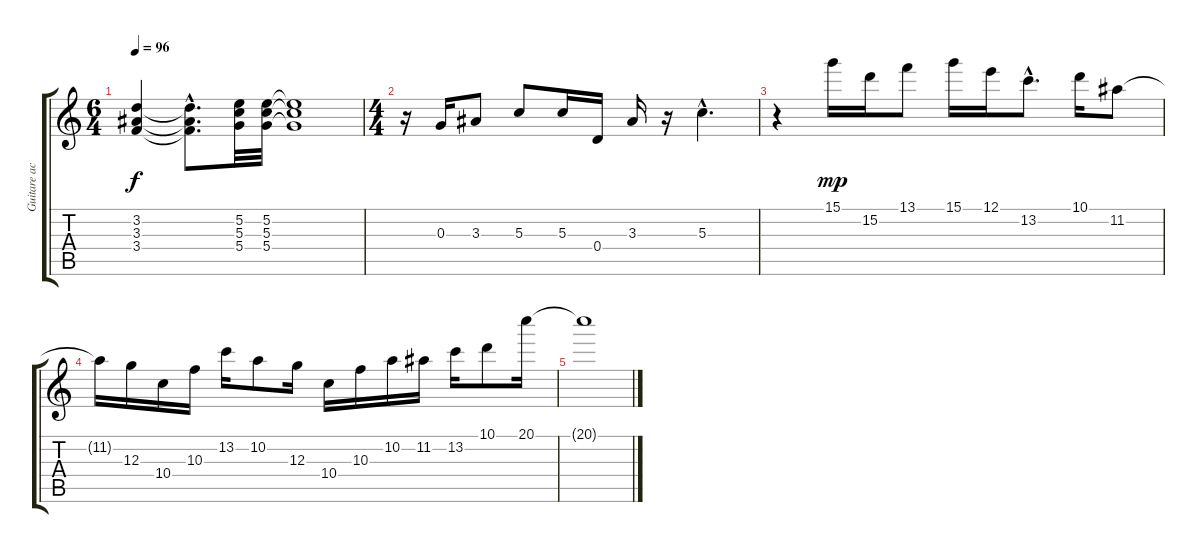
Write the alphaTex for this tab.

\track ("Guitare acoustique" "Guitare ac") {instrument acousticguitarnylon}
\staff {score tabs}
\tuning (E4 B3 G3 D3 A2 E2) {hide}
\ts (6 4)
\tempo 96
\clef g2
\ks c
(3.2 3.3 3.4).4{dy f} (3.2{hac t} 3.3{hac t} 3.4{hac t}).8{d} (5.2 5.3 5.4).32 (5.2 5.3 5.4).32 (5.2{t} 5.3{t} 5.4{t}).1 |
\ts (4 4)
r.16 0.3.16 3.3.8 5.3.8 5.3.16 0.4.16 3.3.16 r.16 5.3{hac}.4{d} |
r.4 15.1.16{dy mp} 15.2.16 13.1.8 15.1.16 12.1.16 13.2{hac}.8{d} 10.1.16 11.2.8 |
11.2{t}.16 12.3.16 10.4.16 10.3.16 13.2.16 10.2.8 12.3.16 10.4.16 10.3.16 10.2.16 11.2.16 13.2.16 10.1.8 20.1.16 |
20.1{t}.1
